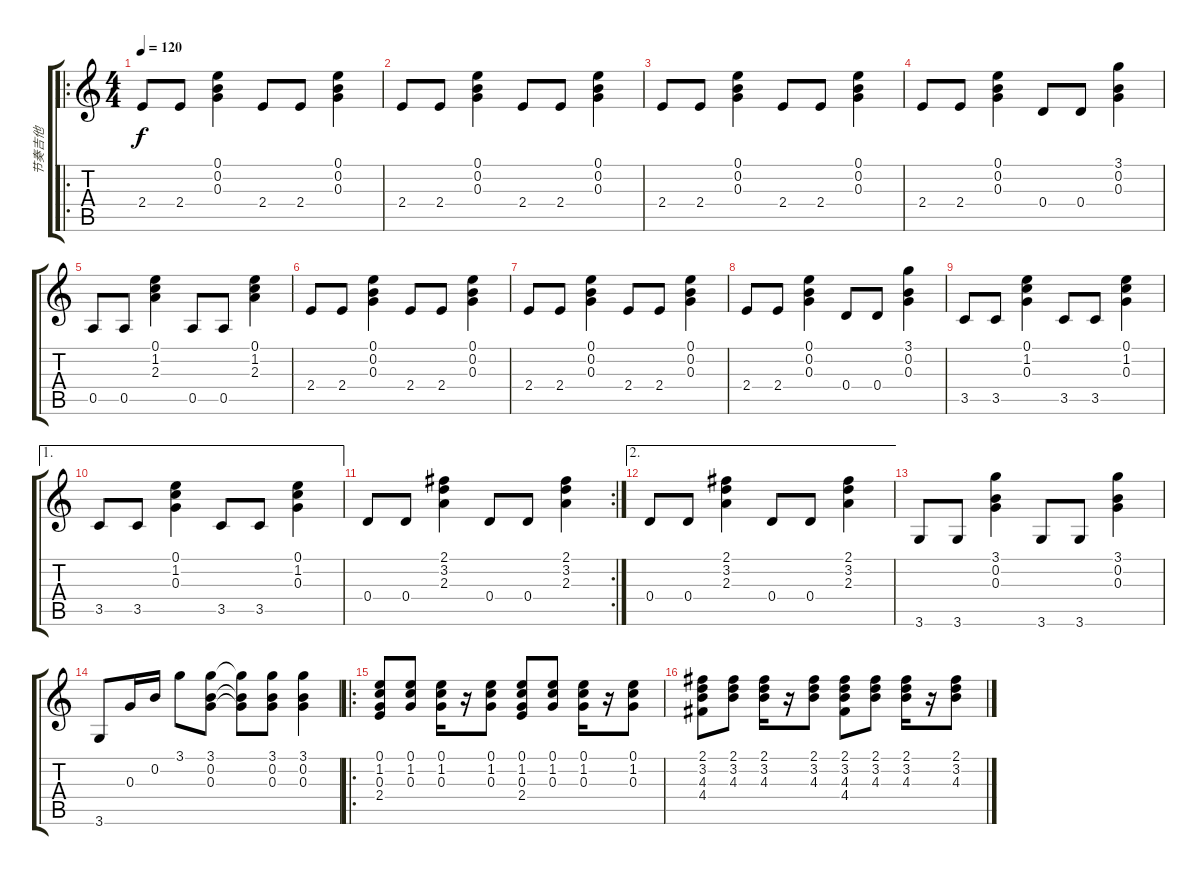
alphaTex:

\track ("节奏吉他" "节奏吉他") {instrument acousticguitarsteel}
\staff {score tabs}
\tuning (E4 B3 G3 D3 A2 E2) {hide}
\ro
\ts (4 4)
\tempo 120
\clef g2
\ks c
2.4.8{dy f instrument acousticguitarsteel} 2.4.8 (0.1 0.2 0.3).4 2.4.8 2.4.8 (0.1 0.2 0.3).4 |
2.4.8 2.4.8 (0.1 0.2 0.3).4 2.4.8 2.4.8 (0.1 0.2 0.3).4 |
2.4.8 2.4.8 (0.1 0.2 0.3).4 2.4.8 2.4.8 (0.1 0.2 0.3).4 |
2.4.8 2.4.8 (0.1 0.2 0.3).4 0.4.8 0.4.8 (3.1 0.2 0.3).4 |
0.5.8 0.5.8 (0.1 1.2 2.3).4 0.5.8 0.5.8 (0.1 1.2 2.3).4 |
2.4.8 2.4.8 (0.1 0.2 0.3).4 2.4.8 2.4.8 (0.1 0.2 0.3).4 |
2.4.8 2.4.8 (0.1 0.2 0.3).4 2.4.8 2.4.8 (0.1 0.2 0.3).4 |
2.4.8 2.4.8 (0.1 0.2 0.3).4 0.4.8 0.4.8 (3.1 0.2 0.3).4 |
3.5.8 3.5.8 (0.1 1.2 0.3).4 3.5.8 3.5.8 (0.1 1.2 0.3).4 |
\ae 1
3.5.8 3.5.8 (0.1 1.2 0.3).4 3.5.8 3.5.8 (0.1 1.2 0.3).4 |
\rc 2
0.4.8 0.4.8 (2.1 3.2 2.3).4 0.4.8 0.4.8 (2.1 3.2 2.3).4 |
\ae 2
0.4.8 0.4.8 (2.1 3.2 2.3).4 0.4.8 0.4.8 (2.1 3.2 2.3).4 |
3.6.8 3.6.8 (3.1 0.2 0.3).4 3.6.8 3.6.8 (3.1 0.2 0.3).4 |
3.6.8 0.3.16 0.2.16 3.1.8 (3.1 0.2 0.3).8 (3.1{t} 0.2{t} 0.3{t}).8 (3.1 0.2 0.3).8 (3.1 0.2 0.3).4 |
\ro
(0.1 1.2 0.3 2.4).8 (0.1 1.2 0.3).8 (0.1 1.2 0.3).16 r.16 (0.1 1.2 0.3).8 (0.1 1.2 0.3 2.4).8 (0.1 1.2 0.3).8 (0.1 1.2 0.3).16 r.16 (0.1 1.2 0.3).8 |
(2.1 3.2 4.3 4.4).8 (2.1 3.2 4.3).8 (2.1 3.2 4.3).16 r.16 (2.1 3.2 4.3).8 (2.1 3.2 4.3 4.4).8 (2.1 3.2 4.3).8 (2.1 3.2 4.3).16 r.16 (2.1 3.2 4.3).8
